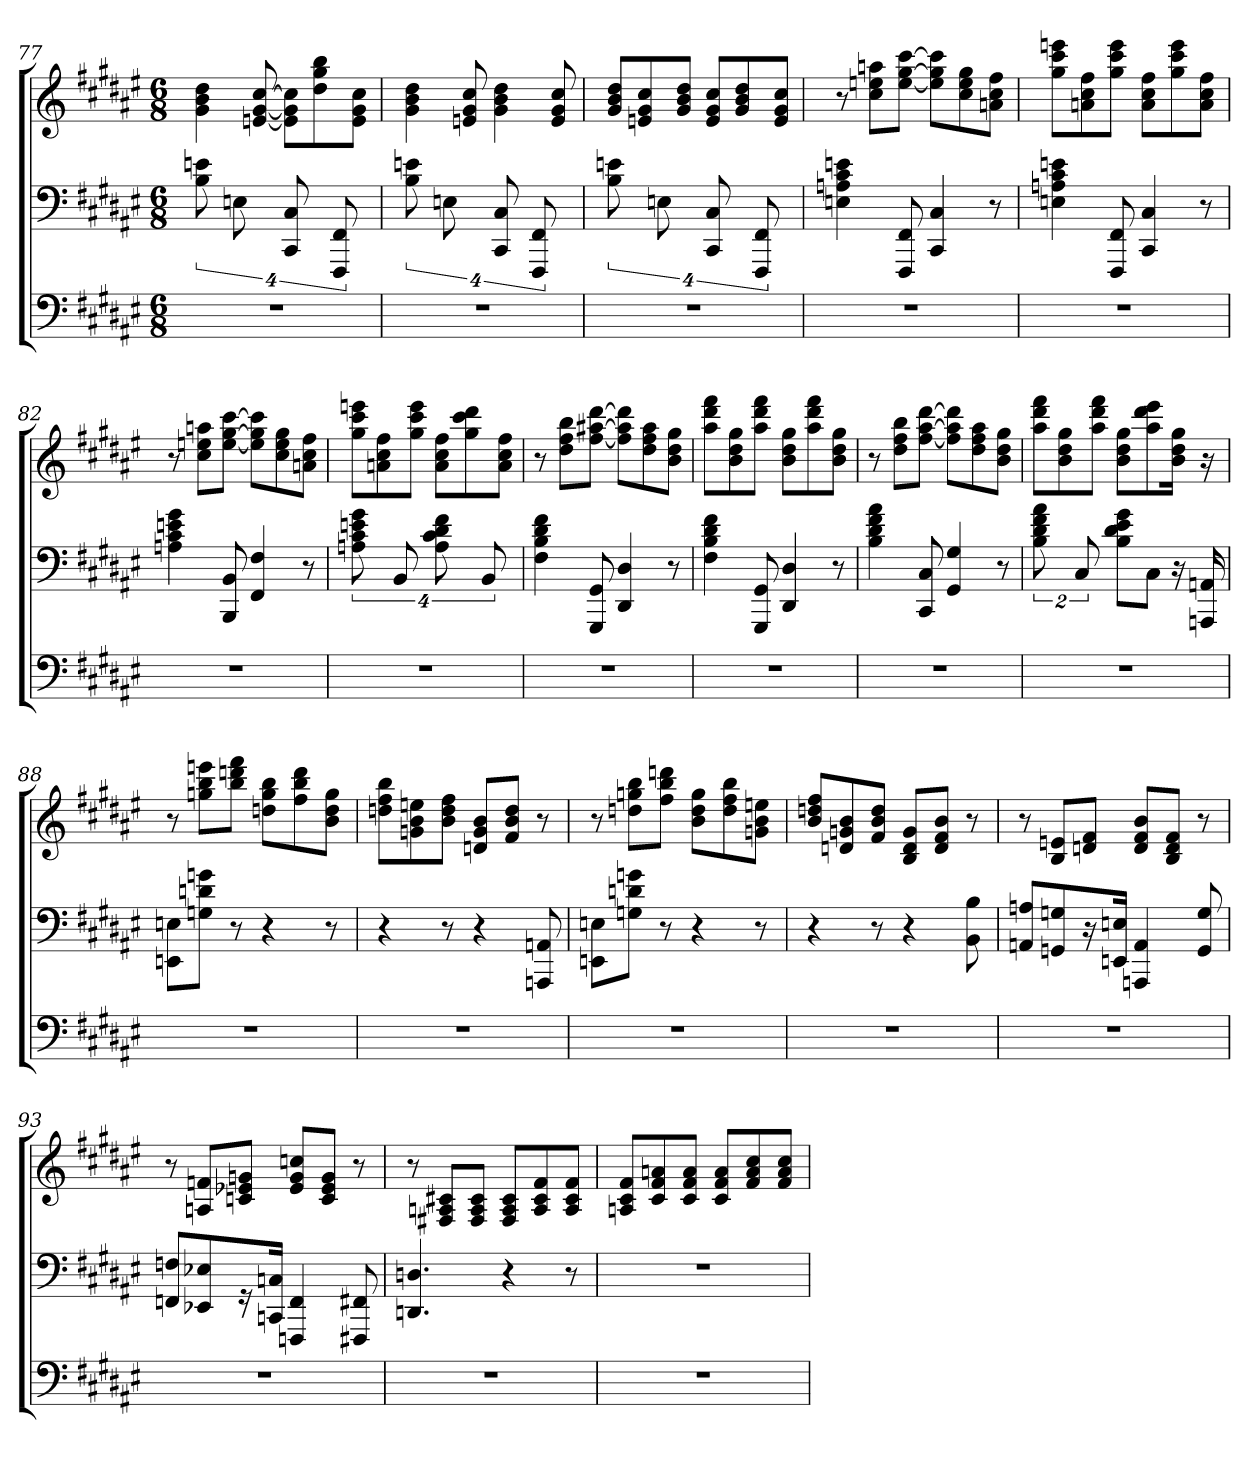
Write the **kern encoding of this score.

**kern	**kern	**kern
*part3	*part2	*part1
*staff3	*staff2	*staff1
*clefF4	*clefF4	*clefG2
*k[f#c#g#d#a#e#]	*k[f#c#g#d#a#e#]	*k[f#c#g#d#a#e#]
*F#:	*F#:	*F#:
*M6/8	*M6/8	*M6/8
=77	=77	=77
2.r	16%3B 16%3en	4g# 4b 4dd#
.	16%3En	.
.	.	[8en [8g# [8cc#
.	16%3CC# 16%3C#	8e] 8g#] 8cc#]L
.	.	8dd# 8gg# 8bb
.	16%3FFF# 16%3FF#	.
.	.	8e 8g# 8cc#J
=78	=78	=78
2.r	16%3B 16%3en	4g# 4b 4dd#
.	16%3En	.
.	.	8en 8g# 8cc#
.	16%3CC# 16%3C#	4g# 4b 4dd#
.	16%3FFF# 16%3FF#	.
.	.	8e 8g# 8cc#
=79	=79	=79
2.r	16%3B 16%3en	8g# 8b 8dd#L
.	.	8en 8g# 8cc#
.	16%3En	.
.	.	8g# 8b 8dd#J
.	16%3CC# 16%3C#	8e 8g# 8cc#L
.	.	8g# 8b 8dd#
.	16%3FFF# 16%3FF#	.
.	.	8e 8g# 8cc#J
=80	=80	=80
2.r	4En 4An 4c# 4en	8r
.	.	8cc# 8een 8aanL
.	8FFF# 8FF#	[8ee [8gg# [8ccc#J
.	4CC# 4C#	8ee] 8gg#] 8ccc#]L
.	.	8cc# 8ee 8gg#
.	8r	8an 8cc# 8ff#J
=81	=81	=81
2.r	4En 4An 4c# 4en	8gg# 8ccc# 8eeenL
.	.	8an 8cc# 8ff#
.	8FFF# 8FF#	8gg# 8ccc# 8eeeJ
.	4CC# 4C#	8a 8cc# 8ff#L
.	.	8gg# 8ccc# 8eee
.	8r	8a 8cc# 8ff#J
=82	=82	=82
2.r	4An 4c# 4en 4g#	8r
.	.	8cc# 8een 8aanL
.	8BBB 8BB	[8ee [8gg# [8ccc#J
.	4FF# 4F#	8ee] 8gg#] 8ccc#]L
.	.	8cc# 8ee 8gg#
.	8r	8an 8cc# 8ff#J
=83	=83	=83
2.r	16%3An 16%3c# 16%3en 16%3g#	8gg# 8ccc# 8eeenL
.	.	8an 8cc# 8ff#
.	16%3BB	.
.	.	8gg# 8ccc# 8eeeJ
.	16%3A 16%3c# 16%3d# 16%3f#	8a 8cc# 8ff#L
.	.	8gg# 8ccc# 8ddd#
.	16%3BB	.
.	.	8a 8cc# 8ff#J
=84	=84	=84
2.r	4F# 4B 4d# 4f#	8r
.	.	8dd# 8ff# 8bbL
.	8GGG# 8GG#	[8ff# [8aa#X [8ddd#J
.	4DD# 4D#	8ff#] 8aa#] 8ddd#]L
.	.	8dd# 8ff# 8aa#
.	8r	8b 8dd# 8gg#J
=85	=85	=85
2.r	4F# 4B 4d# 4f#	8aa# 8ddd# 8fff#L
.	.	8b 8dd# 8gg#
.	8GGG# 8GG#	8aa# 8ddd# 8fff#J
.	4DD# 4D#	8b 8dd# 8gg#L
.	.	8aa# 8ddd# 8fff#
.	8r	8b 8dd# 8gg#J
=86	=86	=86
2.r	4B 4d# 4f# 4a#	8r
.	.	8dd# 8ff# 8bbL
.	8CC# 8C#	[8ff# [8aa# [8ddd#J
.	4GG# 4G#	8ff#] 8aa#] 8ddd#]L
.	.	8dd# 8ff# 8aa#
.	8r	8b 8dd# 8gg#J
=87	=87	=87
2.r	16%3B 16%3d# 16%3f# 16%3a#	8aa# 8ddd# 8fff#L
.	.	8b 8dd# 8gg#
.	16%3C#	.
.	.	8aa# 8ddd# 8fff#J
.	8B 8d# 8e# 8g#L	8b 8dd# 8gg#L
.	8C#J	8aa# 8ddd# 8eee#
.	16r	16b 16dd# 16gg#Jk
.	16AAAn 16AAn	16r
=88	=88	=88
2.r	8EEn 8EnL	8r
.	8Gn 8dn 8gnJ	8ggn 8bb 8eeenL
.	8r	8bb 8dddn 8fff#J
.	4r	8ddn 8gg 8bbL
.	.	8ff# 8bb 8ddd
.	8r	8b 8dd 8ggJ
=89	=89	=89
2.r	4r	8ddn 8ff# 8bbL
.	.	8gn 8b 8een
.	8r	8b 8dd 8ff#J
.	4r	8dn 8g 8bL
.	.	8f# 8b 8ddJ
.	8AAAn 8AAn	8r
=90	=90	=90
2.r	8EEn 8EnL	8r
.	8Gn 8dn 8gnJ	8ddn 8ggn 8bbL
.	8r	8ff# 8bb 8dddnJ
.	4r	8b 8dd 8ggL
.	.	8dd 8ff# 8bb
.	8r	8gn 8b 8eenJ
=91	=91	=91
2.r	4r	8b 8ddn 8ff#L
.	.	8dn 8gn 8b
.	8r	8f# 8b 8ddJ
.	4r	8B 8d 8gL
.	.	8d 8f# 8bJ
.	8BB 8B	8r
=92	=92	=92
2.r	8AAn 8AnL	8r
.	8GGn 8Gn	8B 8enL
.	16r	8dn 8f#J
.	16EEn 16EnJk	.
.	4AAAn 4AA	8d 8f# 8bL
.	.	8B 8d 8f#J
.	8GG 8G	8r
=93	=93	=93
2.r	8FFn 8FnL	8r
.	8EE-X 8E-X	8An 8fnL
.	16r	8cn 8e-X 8gnJ
.	16CCn 16CnJk	.
.	4FFFn 4FF	8e- 8g 8ccnL
.	.	8c 8e- 8gJ
.	8FFF#X 8FF#X	8r
=94	=94	=94
2.r	4.DDn 4.Dn	8r
.	.	8F#X 8An 8c#XL
.	.	8F# 8A 8c#J
.	4r	8F# 8A 8c#L
.	.	8A 8c# 8f#
.	8r	8A 8c# 8f#J
=95	=95	=95
2.r	2.r	8An 8c# 8f#L
.	.	8c# 8f# 8an
.	.	8c# 8f# 8aJ
.	.	8c# 8f# 8aL
.	.	8f# 8a 8cc#
.	.	8f# 8a 8cc#J
=	=	=
*-	*-	*-
